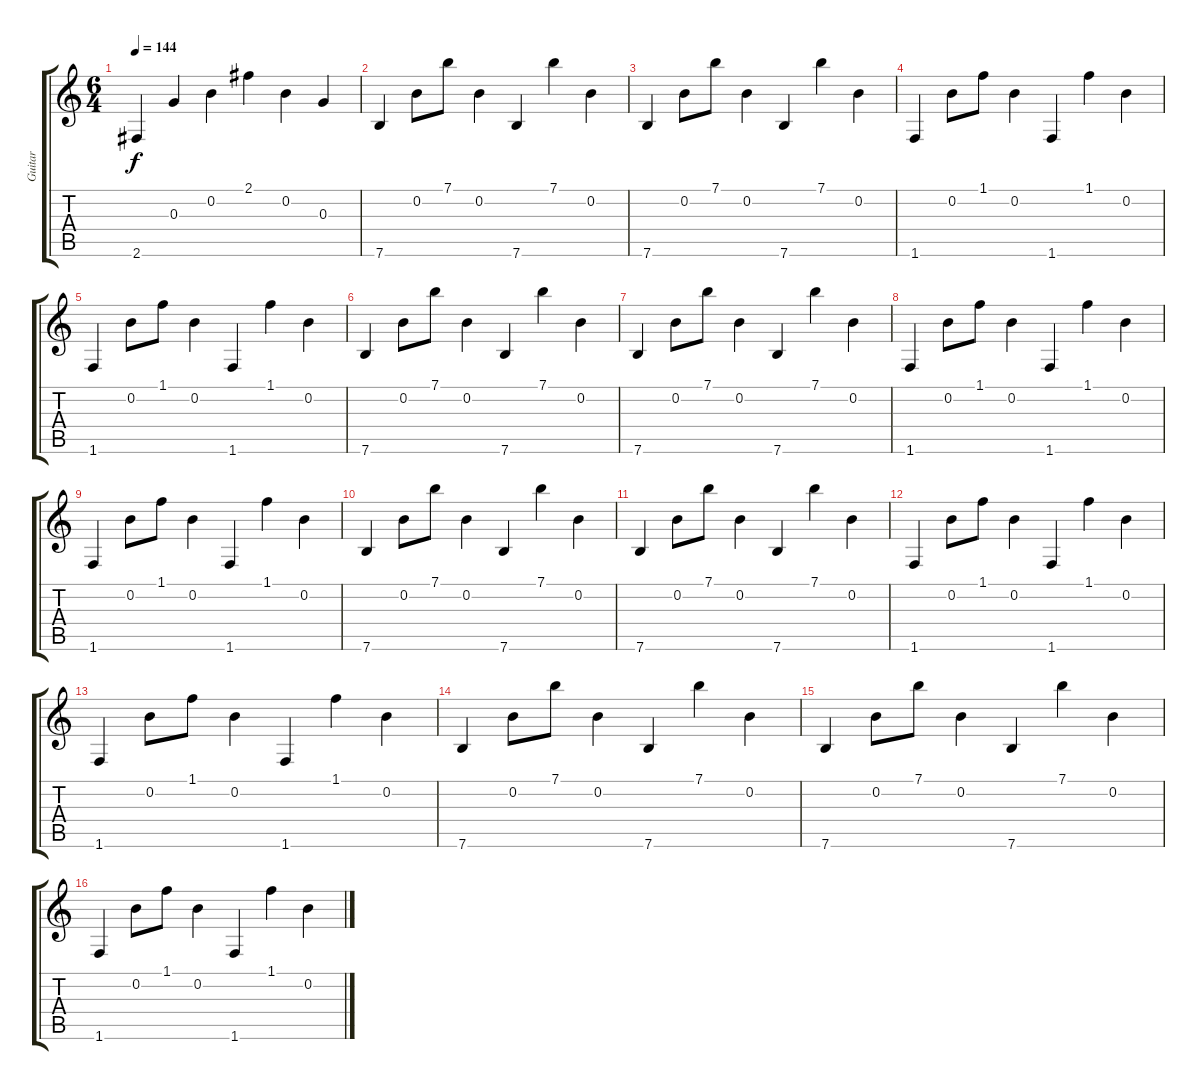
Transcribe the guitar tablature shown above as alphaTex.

\track ("Guitar" "Guitar") {instrument electricguitarclean}
\staff {score tabs}
\tuning (E4 B3 G3 D3 A2 E2) {hide}
\ts (6 4)
\tempo 144
\clef g2
\ks c
2.6.4{dy f} 0.3.4 0.2.4 2.1.4 0.2.4 0.3.4 |
7.6.4 0.2.8 7.1.8 0.2.4 7.6.4 7.1.4 0.2.4 |
7.6.4 0.2.8 7.1.8 0.2.4 7.6.4 7.1.4 0.2.4 |
1.6.4 0.2.8 1.1.8 0.2.4 1.6.4 1.1.4 0.2.4 |
1.6.4 0.2.8 1.1.8 0.2.4 1.6.4 1.1.4 0.2.4 |
7.6.4 0.2.8 7.1.8 0.2.4 7.6.4 7.1.4 0.2.4 |
7.6.4 0.2.8 7.1.8 0.2.4 7.6.4 7.1.4 0.2.4 |
1.6.4 0.2.8 1.1.8 0.2.4 1.6.4 1.1.4 0.2.4 |
1.6.4 0.2.8 1.1.8 0.2.4 1.6.4 1.1.4 0.2.4 |
7.6.4 0.2.8 7.1.8 0.2.4 7.6.4 7.1.4 0.2.4 |
7.6.4 0.2.8 7.1.8 0.2.4 7.6.4 7.1.4 0.2.4 |
1.6.4 0.2.8 1.1.8 0.2.4 1.6.4 1.1.4 0.2.4 |
1.6.4 0.2.8 1.1.8 0.2.4 1.6.4 1.1.4 0.2.4 |
7.6.4 0.2.8 7.1.8 0.2.4 7.6.4 7.1.4 0.2.4 |
7.6.4 0.2.8 7.1.8 0.2.4 7.6.4 7.1.4 0.2.4 |
1.6.4 0.2.8 1.1.8 0.2.4 1.6.4 1.1.4 0.2.4
